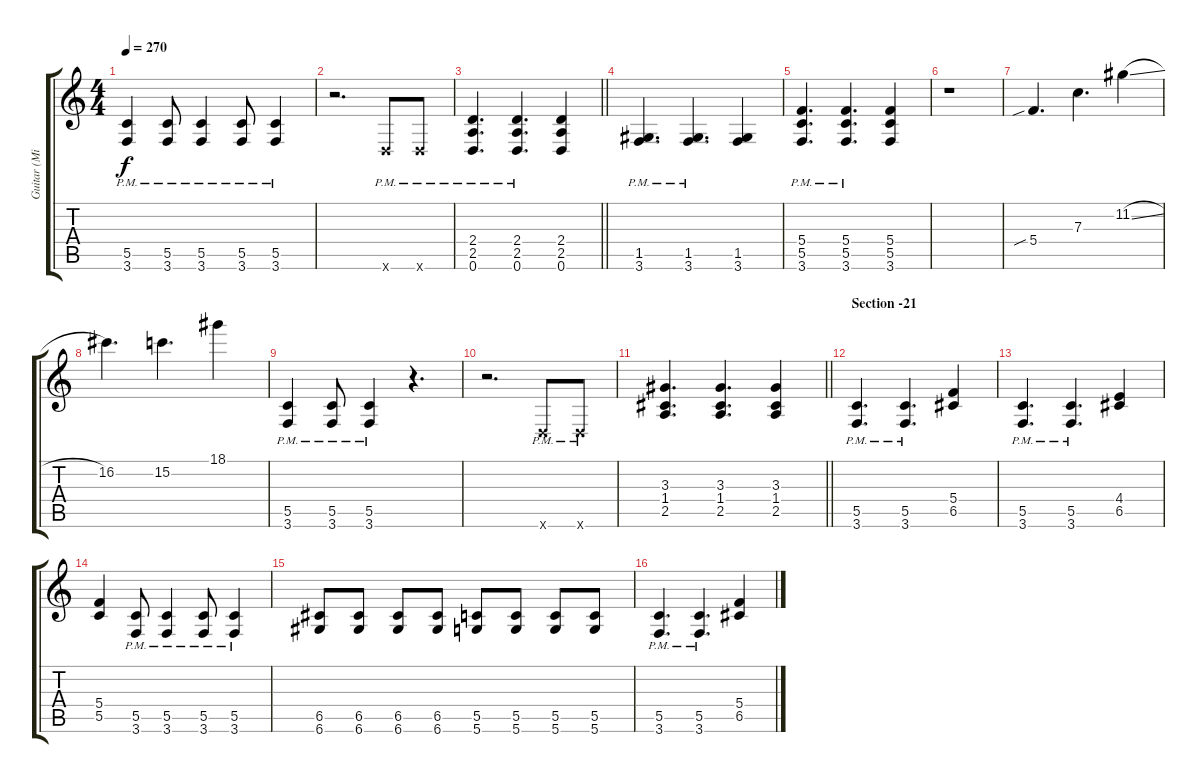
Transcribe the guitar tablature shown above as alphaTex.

\track ("Guitar (Mika)" "Guitar (Mi") {instrument overdrivenguitar}
\staff {score tabs}
\tuning (D4 A3 F3 C3 G2 D2) {hide}
\ts (4 4)
\tempo 270
\clef g2
\ks c
(5.5{pm} 3.6{pm}).4{dy f} (5.5{pm} 3.6{pm}).8 (5.5{pm} 3.6{pm}).4 (5.5{pm} 3.6{pm}).8 (5.5{pm} 3.6{pm}).4 |
r.2{d} 0.6{pm x}.8 0.6{pm x}.8 |
\barLineRight lightlight
(2.4{pm} 2.5{pm} 0.6{pm}).4{d} (2.4{pm} 2.5{pm} 0.6{pm}).4{d} (2.4 2.5 0.6).4 |
(1.5{pm} 3.6{pm}).4{d} (1.5{pm} 3.6{pm}).4{d} (1.5 3.6).4 |
(5.4{pm} 5.5{pm} 3.6{pm}).4{d} (5.4{pm} 5.5{pm} 3.6{pm}).4{d} (5.4 5.5 3.6).4 |
r.1 |
5.4{sib}.4{d} 7.3.4{d} 11.2{sl}.4 |
16.2.4{d} 15.2.4{d} 18.1.4 |
(5.5{pm} 3.6{pm}).4 (5.5{pm} 3.6{pm}).8 (5.5{pm} 3.6{pm}).4 r.4{d} |
r.2{d} 0.6{pm x}.8 0.6{pm x}.8 |
\barLineRight lightlight
(3.3 1.4 2.5).4{d} (3.3 1.4 2.5).4{d} (3.3 1.4 2.5).4 |
\section ("" "Section -21")
(5.5{pm} 3.6{pm}).4{d} (5.5{pm} 3.6{pm}).4{d} (5.4 6.5).4 |
(5.5{pm} 3.6{pm}).4{d} (5.5{pm} 3.6{pm}).4{d} (4.4 6.5).4 |
(5.4 5.5).4 (5.5{pm} 3.6{pm}).8 (5.5{pm} 3.6{pm}).4 (5.5{pm} 3.6{pm}).8 (5.5{pm} 3.6{pm}).4 |
(6.5 6.6).8 (6.5 6.6).8 (6.5 6.6).8 (6.5 6.6).8 (5.5 5.6).8 (5.5 5.6).8 (5.5 5.6).8 (5.5 5.6).8 |
(5.5{pm} 3.6{pm}).4{d} (5.5{pm} 3.6{pm}).4{d} (5.4 6.5).4
